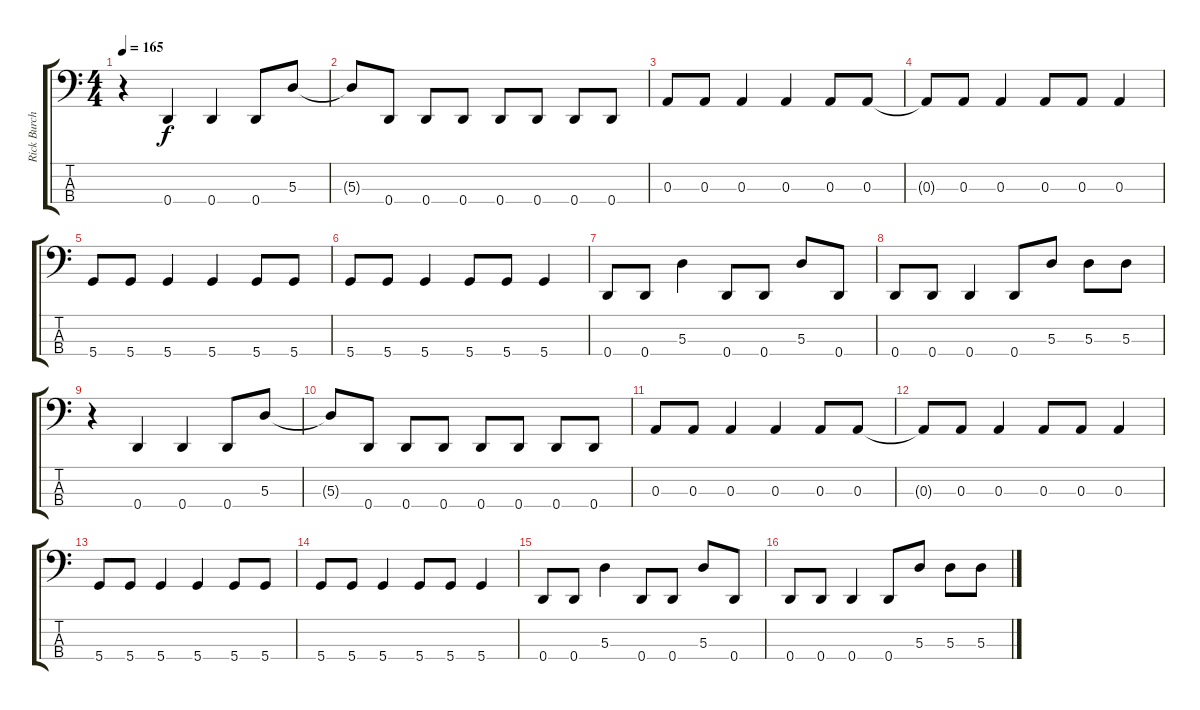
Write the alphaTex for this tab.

\track ("Rick Burch (Bass)" "Rick Burch") {instrument electricbasspick}
\staff {score tabs}
\tuning (G2 D2 A1 D1) {hide}
\ts (4 4)
\tempo 165
\clef f4
\ks c
r.4{dy f} 0.4.4 0.4.4 0.4.8 5.3.8 |
5.3{t}.8 0.4.8 0.4.8 0.4.8 0.4.8 0.4.8 0.4.8 0.4.8 |
0.3.8 0.3.8 0.3.4 0.3.4 0.3.8 0.3.8 |
0.3{t}.8 0.3.8 0.3.4 0.3.8 0.3.8 0.3.4 |
5.4.8 5.4.8 5.4.4 5.4.4 5.4.8 5.4.8 |
5.4.8 5.4.8 5.4.4 5.4.8 5.4.8 5.4.4 |
0.4.8 0.4.8 5.3.4 0.4.8 0.4.8 5.3.8 0.4.8 |
0.4.8 0.4.8 0.4.4 0.4.8 5.3.8 5.3.8 5.3.8 |
r.4 0.4.4 0.4.4 0.4.8 5.3.8 |
5.3{t}.8 0.4.8 0.4.8 0.4.8 0.4.8 0.4.8 0.4.8 0.4.8 |
0.3.8 0.3.8 0.3.4 0.3.4 0.3.8 0.3.8 |
0.3{t}.8 0.3.8 0.3.4 0.3.8 0.3.8 0.3.4 |
5.4.8 5.4.8 5.4.4 5.4.4 5.4.8 5.4.8 |
5.4.8 5.4.8 5.4.4 5.4.8 5.4.8 5.4.4 |
0.4.8 0.4.8 5.3.4 0.4.8 0.4.8 5.3.8 0.4.8 |
0.4.8 0.4.8 0.4.4 0.4.8 5.3.8 5.3.8 5.3.8
